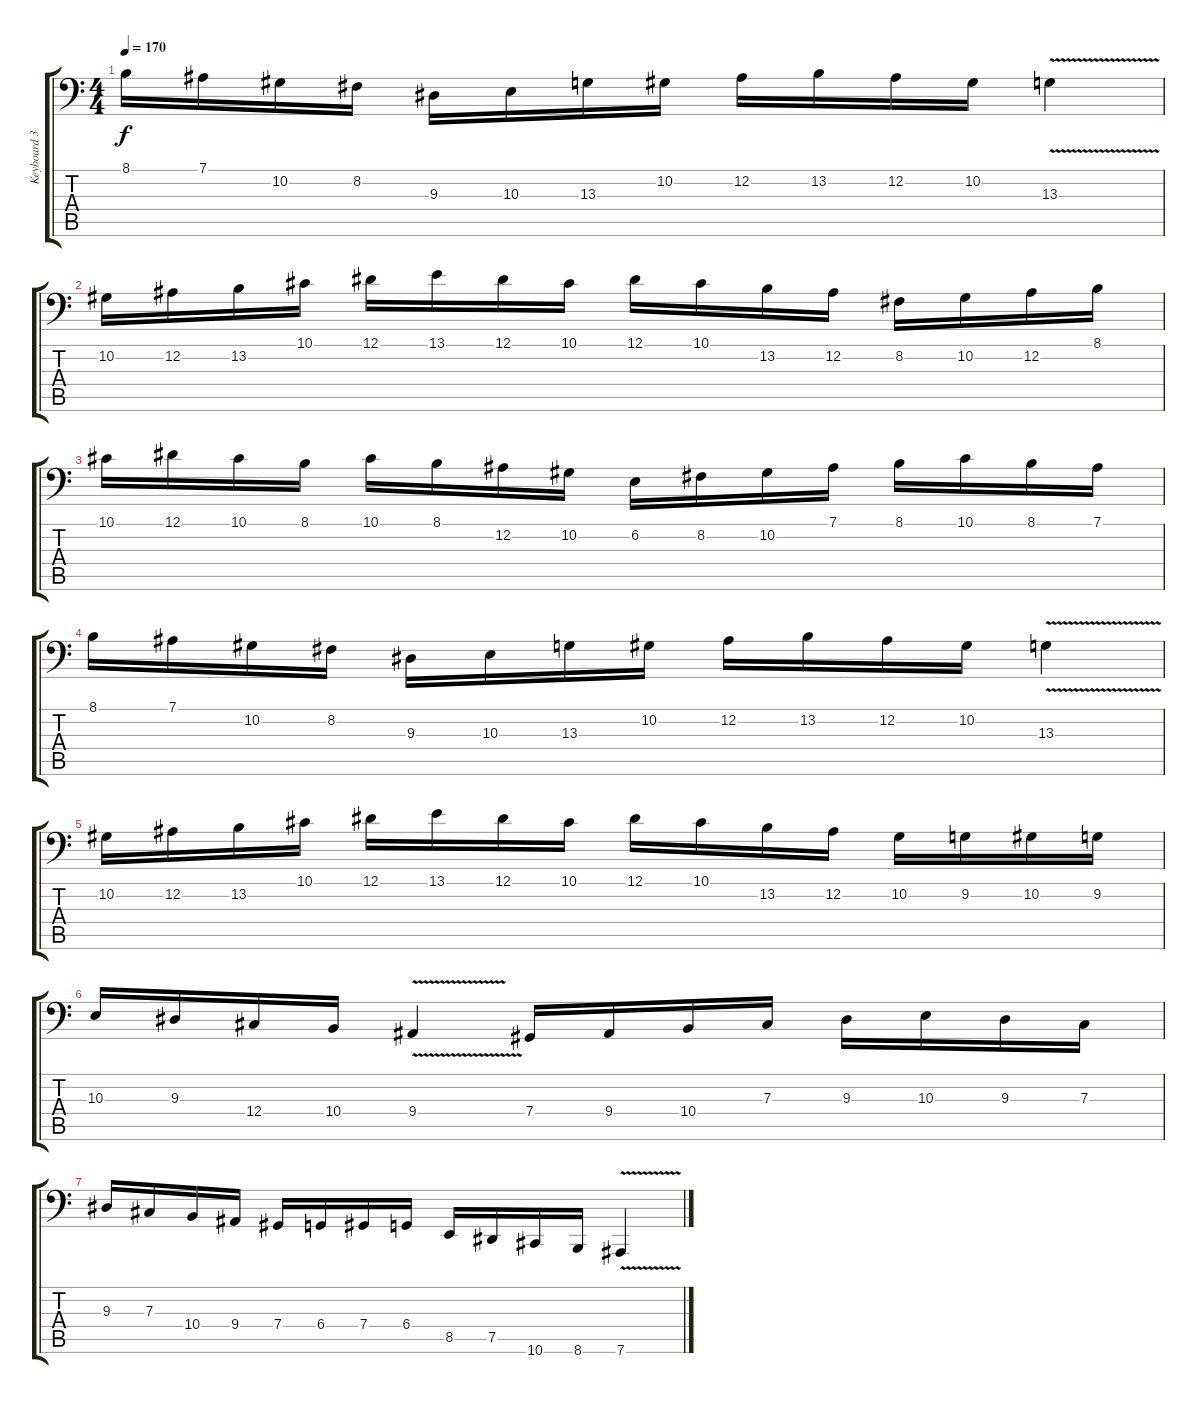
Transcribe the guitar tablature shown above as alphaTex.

\track ("Keyboard 3" "Keyboard 3") {instrument lead1square}
\staff {score tabs}
\tuning (Eb3 Bb2 Gb2 Db2 Ab1 Eb1) {hide}
\ts (4 4)
\tempo 170
\clef f4
\ks c
8.1.16{dy f} 7.1.16 10.2.16 8.2.16 9.3.16 10.3.16 13.3.16 10.2.16 12.2.16 13.2.16 12.2.16 10.2.16 13.3{v}.4 |
10.2.16 12.2.16 13.2.16 10.1.16 12.1.16 13.1.16 12.1.16 10.1.16 12.1.16 10.1.16 13.2.16 12.2.16 8.2.16 10.2.16 12.2.16 8.1.16 |
10.1.16 12.1.16 10.1.16 8.1.16 10.1.16 8.1.16 12.2.16 10.2.16 6.2.16 8.2.16 10.2.16 7.1.16 8.1.16 10.1.16 8.1.16 7.1.16 |
8.1.16 7.1.16 10.2.16 8.2.16 9.3.16 10.3.16 13.3.16 10.2.16 12.2.16 13.2.16 12.2.16 10.2.16 13.3{v}.4 |
10.2.16 12.2.16 13.2.16 10.1.16 12.1.16 13.1.16 12.1.16 10.1.16 12.1.16 10.1.16 13.2.16 12.2.16 10.2.16 9.2.16 10.2.16 9.2.16 |
10.3.16 9.3.16 12.4.16 10.4.16 9.4{v}.4 7.4.16 9.4.16 10.4.16 7.3.16 9.3.16 10.3.16 9.3.16 7.3.16 |
9.3.16 7.3.16 10.4.16 9.4.16 7.4.16 6.4.16 7.4.16 6.4.16 8.5.16 7.5.16 10.6.16 8.6.16 7.6{v}.4
